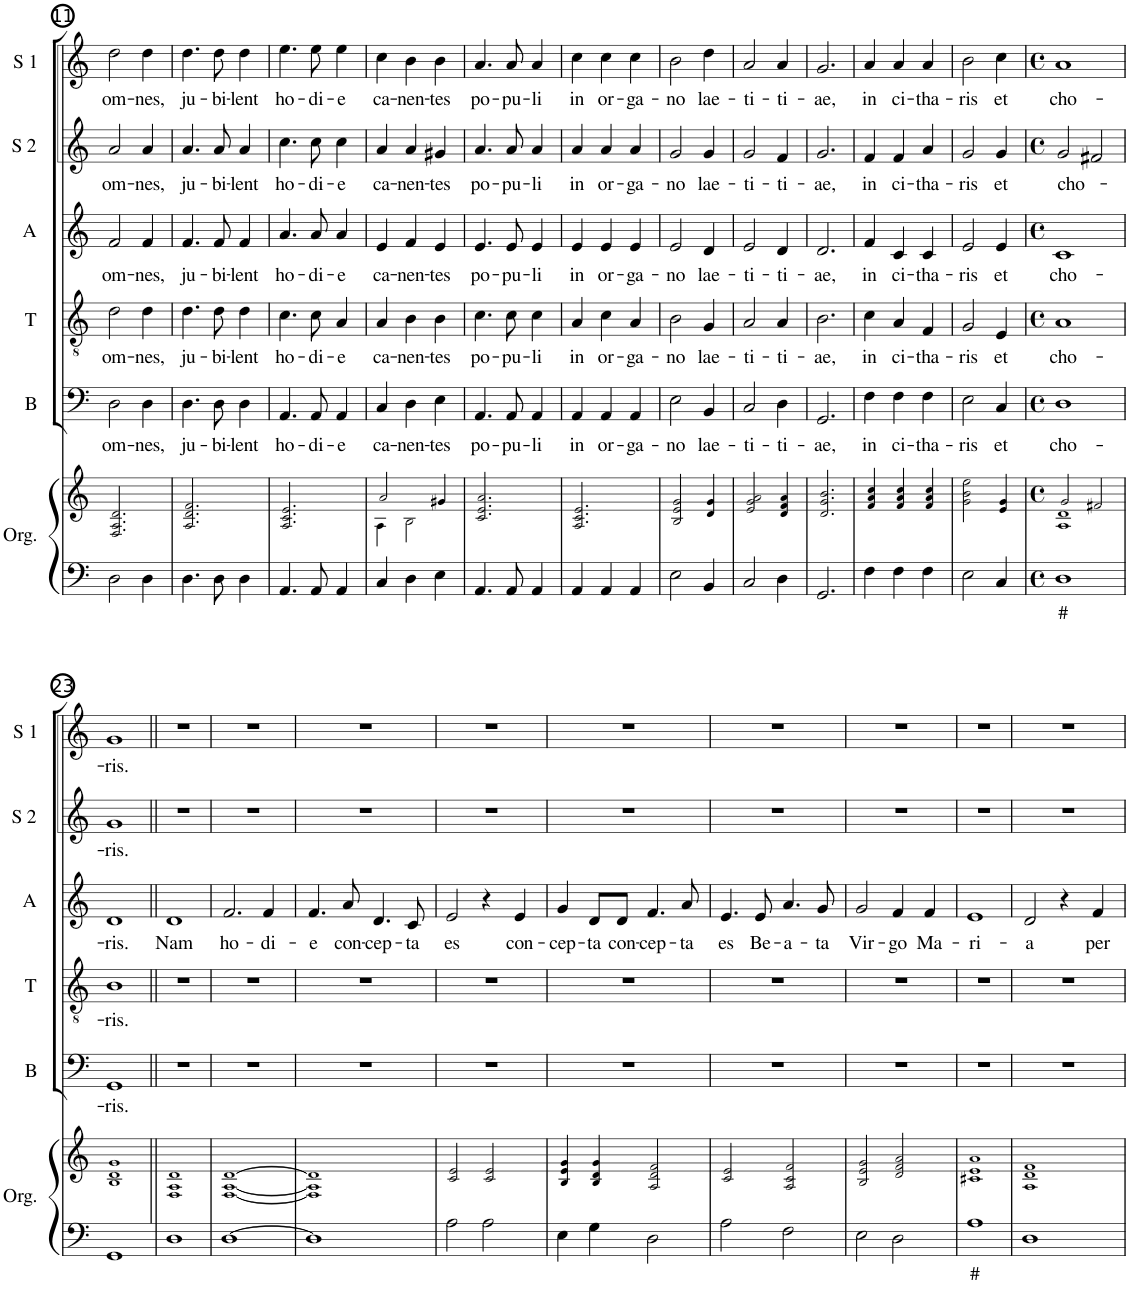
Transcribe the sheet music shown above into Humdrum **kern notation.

**kern	**text	**kern	**kern	**text	**kern	**text	**kern	**text	**kern	**text	**kern	**text
*part6	*part6	*part6	*part5	*part5	*part4	*part4	*part3	*part3	*part2	*part2	*part1	*part1
*staff7	*staff7	*staff6	*staff5	*staff5	*staff4	*staff4	*staff3	*staff3	*staff2	*staff2	*staff1	*staff1
*I"Organ	*	*	*I"Bass	*	*I"Tenor	*	*I"Alto	*	*I"Soprano 2	*	*I"Soprano 1	*
*I'Org.	*	*	*I'B	*	*I'T	*	*I'A	*	*I'S 2	*	*I'S 1	*
!!LO:PB:g=z
*clefF4	*	*clefG2	*clefF4	*	*clefGv2	*	*clefG2	*	*clefG2	*	*clefG2	*
*k[]	*	*k[]	*k[]	*	*k[]	*	*k[]	*	*k[]	*	*k[]	*
*M3/4	*	*M3/4	*M3/4	*	*M3/4	*	*M3/4	*	*M3/4	*	*M3/4	*
=11	=11	=11	=11	=11	=11	=11	=11	=11	=11	=11	=11	=11
!	!	!	!	!LO:LY:b	!	!LO:LY:b	!	!LO:LY:b	!	!LO:LY:b	!	!LO:LY:b
2D\	.	2.F!/ 2.A!/ 2.d!/	2D\	om-	2d\	om-	2f/	om-	2a/	om-	2dd\	om-
!	!	!	!	!LO:LY:b	!	!LO:LY:b	!	!LO:LY:b	!	!LO:LY:b	!	!LO:LY:b
4D\	.	.	4D\	-nes,	4d\	-nes,	4f/	-nes,	4a/	-nes,	4dd\	-nes,
=12	=12	=12	=12	=12	=12	=12	=12	=12	=12	=12	=12	=12
!	!	!	!	!LO:LY:b	!	!LO:LY:b	!	!LO:LY:b	!	!LO:LY:b	!	!LO:LY:b
4.D\	.	2.A!/ 2.d!/ 2.f!/	4.D\	ju-	4.d\	ju-	4.f/	ju-	4.a/	ju-	4.dd\	ju-
!	!	!	!	!LO:LY:b	!	!LO:LY:b	!	!LO:LY:b	!	!LO:LY:b	!	!LO:LY:b
8D\	.	.	8D\	-bi-	8d\	-bi-	8f/	-bi-	8a/	-bi-	8dd\	-bi-
!	!	!	!	!LO:LY:b	!	!LO:LY:b	!	!LO:LY:b	!	!LO:LY:b	!	!LO:LY:b
4D\	.	.	4D\	-lent	4d\	-lent	4f/	-lent	4a/	-lent	4dd\	-lent
=13	=13	=13	=13	=13	=13	=13	=13	=13	=13	=13	=13	=13
!	!	!	!	!LO:LY:b	!	!LO:LY:b	!	!LO:LY:b	!	!LO:LY:b	!	!LO:LY:b
4.AA/	.	2.A!/ 2.c!/ 2.e!/	4.AA/	ho-	4.c\	ho-	4.a/	ho-	4.cc\	ho-	4.ee\	ho-
!	!	!	!	!LO:LY:b	!	!LO:LY:b	!	!LO:LY:b	!	!LO:LY:b	!	!LO:LY:b
8AA/	.	.	8AA/	-di-	8c\	-di-	8a/	-di-	8cc\	-di-	8ee\	-di-
!	!	!	!	!LO:LY:b	!	!LO:LY:b	!	!LO:LY:b	!	!LO:LY:b	!	!LO:LY:b
4AA/	.	.	4AA/	-e	4A/	-e	4a/	-e	4cc\	-e	4ee\	-e
=14	=14	=14	=14	=14	=14	=14	=14	=14	=14	=14	=14	=14
*	*	*^	*	*	*	*	*	*	*	*	*	*
!	!	!	!	!	!LO:LY:b	!	!LO:LY:b	!	!LO:LY:b	!	!LO:LY:b	!	!LO:LY:b
4C/	.	2a!/	4A!\	4C/	ca-	4A/	ca-	4e/	ca-	4a/	ca-	4cc\	ca-
!	!	!	!	!	!LO:LY:b	!	!LO:LY:b	!	!LO:LY:b	!	!LO:LY:b	!	!LO:LY:b
4D\	.	.	2B!\	4D\	-nen-	4B\	-nen-	4f/	-nen-	4a/	-nen-	4b\	-nen-
!	!	!	!	!	!LO:LY:b	!	!LO:LY:b	!	!LO:LY:b	!	!LO:LY:b	!	!LO:LY:b
4E\	.	4g#X!/	.	4E\	-tes	4B\	-tes	4e/	-tes	4g#X/	-tes	4b\	-tes
*	*	*v	*v	*	*	*	*	*	*	*	*	*	*
=15	=15	=15	=15	=15	=15	=15	=15	=15	=15	=15	=15	=15
!	!	!	!	!LO:LY:b	!	!LO:LY:b	!	!LO:LY:b	!	!LO:LY:b	!	!LO:LY:b
4.AA/	.	2.c!/ 2.e!/ 2.a!/	4.AA/	po-	4.c\	po-	4.e/	po-	4.a/	po-	4.a/	po-
!	!	!	!	!LO:LY:b	!	!LO:LY:b	!	!LO:LY:b	!	!LO:LY:b	!	!LO:LY:b
8AA/	.	.	8AA/	-pu-	8c\	-pu-	8e/	-pu-	8a/	-pu-	8a/	-pu-
!	!	!	!	!LO:LY:b	!	!LO:LY:b	!	!LO:LY:b	!	!LO:LY:b	!	!LO:LY:b
4AA/	.	.	4AA/	-li	4c\	-li	4e/	-li	4a/	-li	4a/	-li
=16	=16	=16	=16	=16	=16	=16	=16	=16	=16	=16	=16	=16
!	!	!	!	!LO:LY:b	!	!LO:LY:b	!	!LO:LY:b	!	!LO:LY:b	!	!LO:LY:b
4AA/	.	2.A!/ 2.c!/ 2.e!/	4AA/	in	4A/	in	4e/	in	4a/	in	4cc\	in
!	!	!	!	!LO:LY:b	!	!LO:LY:b	!	!LO:LY:b	!	!LO:LY:b	!	!LO:LY:b
4AA/	.	.	4AA/	or-	4c\	or-	4e/	or-	4a/	or-	4cc\	or-
!	!	!	!	!LO:LY:b	!	!LO:LY:b	!	!LO:LY:b	!	!LO:LY:b	!	!LO:LY:b
4AA/	.	.	4AA/	-ga-	4A/	-ga-	4e/	-ga-	4a/	-ga-	4cc\	-ga-
=17	=17	=17	=17	=17	=17	=17	=17	=17	=17	=17	=17	=17
!	!	!	!	!LO:LY:b	!	!LO:LY:b	!	!LO:LY:b	!	!LO:LY:b	!	!LO:LY:b
2E\	.	2B!/ 2e!/ 2g!/	2E\	-no	2B\	-no	2e/	-no	2g/	-no	2b\	-no
!	!	!	!	!LO:LY:b	!	!LO:LY:b	!	!LO:LY:b	!	!LO:LY:b	!	!LO:LY:b
4BB/	.	4d!/ 4g!/	4BB/	lae-	4G/	lae-	4d/	lae-	4g/	lae-	4dd\	lae-
=18	=18	=18	=18	=18	=18	=18	=18	=18	=18	=18	=18	=18
!	!	!	!	!LO:LY:b	!	!LO:LY:b	!	!LO:LY:b	!	!LO:LY:b	!	!LO:LY:b
2C/	.	2e!/ 2g!/ 2a!/	2C/	-ti-	2A/	-ti-	2e/	-ti-	2g/	-ti-	2a/	-ti-
!	!	!	!	!LO:LY:b	!	!LO:LY:b	!	!LO:LY:b	!	!LO:LY:b	!	!LO:LY:b
4D\	.	4d!/ 4f!/ 4a!/	4D\	-ti-	4A/	-ti-	4d/	-ti-	4f/	-ti-	4a/	-ti-
=19	=19	=19	=19	=19	=19	=19	=19	=19	=19	=19	=19	=19
!	!	!	!	!LO:LY:b	!	!LO:LY:b	!	!LO:LY:b	!	!LO:LY:b	!	!LO:LY:b
2.GG/	.	2.d!/ 2.g!/ 2.b!/	2.GG/	-ae,	2.B\	-ae,	2.d/	-ae,	2.g/	-ae,	2.g/	-ae,
=20	=20	=20	=20	=20	=20	=20	=20	=20	=20	=20	=20	=20
!	!	!	!	!LO:LY:b	!	!LO:LY:b	!	!LO:LY:b	!	!LO:LY:b	!	!LO:LY:b
4F\	.	4f!/ 4a!/ 4cc!/	4F\	in	4c\	in	4f/	in	4f/	in	4a/	in
!	!	!	!	!LO:LY:b	!	!LO:LY:b	!	!LO:LY:b	!	!LO:LY:b	!	!LO:LY:b
4F\	.	4f!/ 4a!/ 4cc!/	4F\	ci-	4A/	ci-	4c/	ci-	4f/	ci-	4a/	ci-
!	!	!	!	!LO:LY:b	!	!LO:LY:b	!	!LO:LY:b	!	!LO:LY:b	!	!LO:LY:b
4F\	.	4f!/ 4a!/ 4cc!/	4F\	-tha-	4F/	-tha-	4c/	-tha-	4a/	-tha-	4a/	-tha-
=21	=21	=21	=21	=21	=21	=21	=21	=21	=21	=21	=21	=21
!	!	!	!	!LO:LY:b	!	!LO:LY:b	!	!LO:LY:b	!	!LO:LY:b	!	!LO:LY:b
2E\	.	2g!\ 2b!\ 2ee!\	2E\	-ris	2G/	-ris	2e/	-ris	2g/	-ris	2b\	-ris
!	!	!	!	!LO:LY:b	!	!LO:LY:b	!	!LO:LY:b	!	!LO:LY:b	!	!LO:LY:b
4C/	.	4e!/ 4g!/	4C/	et	4E/	et	4e/	et	4g/	et	4cc\	et
=22	=22	=22	=22	=22	=22	=22	=22	=22	=22	=22	=22	=22
*M4/4	*	*M4/4	*M4/4	*	*M4/4	*	*M4/4	*	*M4/4	*	*M4/4	*
*met(c)	*	*met(c)	*met(c)	*	*met(c)	*	*met(c)	*	*met(c)	*	*met(c)	*
!	!LO:LY:b	!	!	!LO:LY:b	!	!LO:LY:b	!	!LO:LY:b	!	!LO:LY:b	!	!LO:LY:b
*	*	*^	*	*	*	*	*	*	*	*	*	*
1D	#	2g!/	1A! 1d!	1D	cho-	1A	cho-	1c	cho-	2g/	cho-	1a	cho-
.	.	2f#X!/	.	.	.	.	.	.	.	2f#X/	.	.	.
*	*	*v	*v	*	*	*	*	*	*	*	*	*	*
!!LO:LB:g=z
=23	=23	=23	=23	=23	=23	=23	=23	=23	=23	=23	=23	=23
!	!	!	!	!LO:LY:b	!	!LO:LY:b	!	!LO:LY:b	!	!LO:LY:b	!	!LO:LY:b
1GG	.	1B! 1d! 1g!	1GG	-ris.	1B	-ris.	1d	-ris.	1g	-ris.	1g	-ris.
=24||	=24||	=24||	=24||	=24||	=24||	=24||	=24||	=24||	=24||	=24||	=24||	=24||
!	!	!	!	!	!	!	!	!LO:LY:b	!	!	!	!
1D	.	1F! 1A! 1d!	1r	.	1r	.	1d	Nam	1r	.	1r	.
=25	=25	=25	=25	=25	=25	=25	=25	=25	=25	=25	=25	=25
!	!	!	!	!	!	!	!	!LO:LY:b	!	!	!	!
[1D	.	[1F! [1A! [1d!	1r	.	1r	.	2.f/	ho-	1r	.	1r	.
!	!	!	!	!	!	!	!	!LO:LY:b	!	!	!	!
.	.	.	.	.	.	.	4f/	-di-	.	.	.	.
=26	=26	=26	=26	=26	=26	=26	=26	=26	=26	=26	=26	=26
!	!	!	!	!	!	!	!	!LO:LY:b	!	!	!	!
1D]	.	1F!] 1A!] 1d!]	1r	.	1r	.	4.f/	-e	1r	.	1r	.
!	!	!	!	!	!	!	!	!LO:LY:b	!	!	!	!
.	.	.	.	.	.	.	8a/	con-	.	.	.	.
!	!	!	!	!	!	!	!	!LO:LY:b	!	!	!	!
.	.	.	.	.	.	.	4.d/	-cep-	.	.	.	.
!	!	!	!	!	!	!	!	!LO:LY:b	!	!	!	!
.	.	.	.	.	.	.	8c/	-ta	.	.	.	.
=27	=27	=27	=27	=27	=27	=27	=27	=27	=27	=27	=27	=27
!	!	!	!	!	!	!	!	!LO:LY:b	!	!	!	!
2A\	.	2c!/ 2e!/	1r	.	1r	.	2e/	es	1r	.	1r	.
2A\	.	2c!/ 2e!/	.	.	.	.	4r	.	.	.	.	.
!	!	!	!	!	!	!	!	!LO:LY:b	!	!	!	!
.	.	.	.	.	.	.	4e/	con-	.	.	.	.
=28	=28	=28	=28	=28	=28	=28	=28	=28	=28	=28	=28	=28
!	!	!	!	!	!	!	!	!LO:LY:b	!	!	!	!
4E\	.	4B!/ 4e!/ 4g!/	1r	.	1r	.	4g/	-cep-	1r	.	1r	.
!	!	!	!	!	!	!	!	!LO:LY:b	!	!	!	!
4G\	.	4B!/ 4d!/ 4g!/	.	.	.	.	8d/L	-ta	.	.	.	.
!	!	!	!	!	!	!	!	!LO:LY:b	!	!	!	!
.	.	.	.	.	.	.	8d/J	con-	.	.	.	.
!	!	!	!	!	!	!	!	!LO:LY:b	!	!	!	!
2D\	.	2A!/ 2d!/ 2f!/	.	.	.	.	4.f/	-cep-	.	.	.	.
!	!	!	!	!	!	!	!	!LO:LY:b	!	!	!	!
.	.	.	.	.	.	.	8a/	-ta	.	.	.	.
=29	=29	=29	=29	=29	=29	=29	=29	=29	=29	=29	=29	=29
!	!	!	!	!	!	!	!	!LO:LY:b	!	!	!	!
2A\	.	2c!/ 2e!/	1r	.	1r	.	4.e/	es	1r	.	1r	.
!	!	!	!	!	!	!	!	!LO:LY:b	!	!	!	!
.	.	.	.	.	.	.	8e/	Be-	.	.	.	.
!	!	!	!	!	!	!	!	!LO:LY:b	!	!	!	!
2F\	.	2A!/ 2c!/ 2f!/	.	.	.	.	4.a/	-a-	.	.	.	.
!	!	!	!	!	!	!	!	!LO:LY:b	!	!	!	!
.	.	.	.	.	.	.	8g/	-ta	.	.	.	.
=30	=30	=30	=30	=30	=30	=30	=30	=30	=30	=30	=30	=30
!	!	!	!	!	!	!	!	!LO:LY:b	!	!	!	!
2E\	.	2B!/ 2e!/ 2g!/	1r	.	1r	.	2g/	Vir-	1r	.	1r	.
!	!	!	!	!	!	!	!	!LO:LY:b	!	!	!	!
2D\	.	2d!/ 2f!/ 2a!/	.	.	.	.	4f/	-go	.	.	.	.
!	!	!	!	!	!	!	!	!LO:LY:b	!	!	!	!
.	.	.	.	.	.	.	4f/	Ma-	.	.	.	.
=31	=31	=31	=31	=31	=31	=31	=31	=31	=31	=31	=31	=31
!	!LO:LY:b	!	!	!	!	!	!	!LO:LY:b	!	!	!	!
1A	#	1c#X! 1e! 1a!	1r	.	1r	.	1e	-ri-	1r	.	1r	.
=32	=32	=32	=32	=32	=32	=32	=32	=32	=32	=32	=32	=32
!	!	!	!	!	!	!	!	!LO:LY:b	!	!	!	!
1D	.	1A! 1d! 1f!	1r	.	1r	.	2d/	-a	1r	.	1r	.
.	.	.	.	.	.	.	4r	.	.	.	.	.
!	!	!	!	!	!	!	!	!LO:LY:b	!	!	!	!
.	.	.	.	.	.	.	4f/	per	.	.	.	.
=	=	=	=	=	=	=	=	=	=	=	=	=
*-	*-	*-	*-	*-	*-	*-	*-	*-	*-	*-	*-	*-
